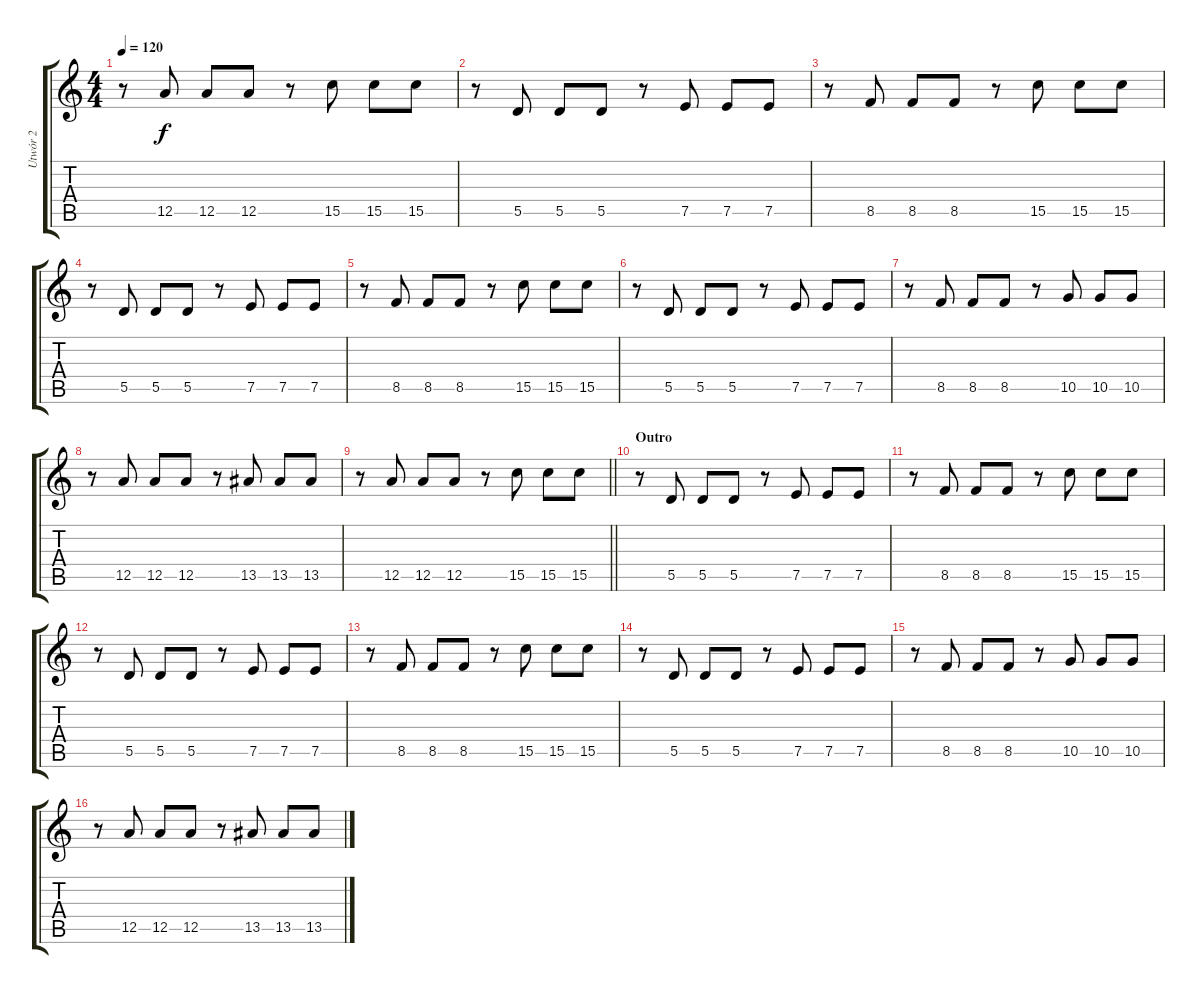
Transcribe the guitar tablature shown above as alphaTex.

\track ("Utwór 2" "Utwór 2") {instrument distortionguitar}
\staff {score tabs}
\tuning (E4 B3 G3 D3 A2 E2) {hide}
\ts (4 4)
\tempo 120
\clef g2
\ks c
r.8{dy f} 12.5.8 12.5.8 12.5.8 r.8 15.5.8 15.5.8 15.5.8 |
r.8 5.5.8 5.5.8 5.5.8 r.8 7.5.8 7.5.8 7.5.8 |
r.8 8.5.8 8.5.8 8.5.8 r.8 15.5.8 15.5.8 15.5.8 |
r.8 5.5.8 5.5.8 5.5.8 r.8 7.5.8 7.5.8 7.5.8 |
r.8 8.5.8 8.5.8 8.5.8 r.8 15.5.8 15.5.8 15.5.8 |
r.8 5.5.8 5.5.8 5.5.8 r.8 7.5.8 7.5.8 7.5.8 |
r.8 8.5.8 8.5.8 8.5.8 r.8 10.5.8 10.5.8 10.5.8 |
r.8 12.5.8 12.5.8 12.5.8 r.8 13.5.8 13.5.8 13.5.8 |
\barLineRight lightlight
r.8 12.5.8 12.5.8 12.5.8 r.8 15.5.8 15.5.8 15.5.8 |
\section ("" "Outro")
r.8 5.5.8 5.5.8 5.5.8 r.8 7.5.8 7.5.8 7.5.8 |
r.8 8.5.8 8.5.8 8.5.8 r.8 15.5.8 15.5.8 15.5.8 |
r.8 5.5.8 5.5.8 5.5.8 r.8 7.5.8 7.5.8 7.5.8 |
r.8 8.5.8 8.5.8 8.5.8 r.8 15.5.8 15.5.8 15.5.8 |
r.8 5.5.8 5.5.8 5.5.8 r.8 7.5.8 7.5.8 7.5.8 |
r.8 8.5.8 8.5.8 8.5.8 r.8 10.5.8 10.5.8 10.5.8 |
r.8 12.5.8 12.5.8 12.5.8 r.8 13.5.8 13.5.8 13.5.8
